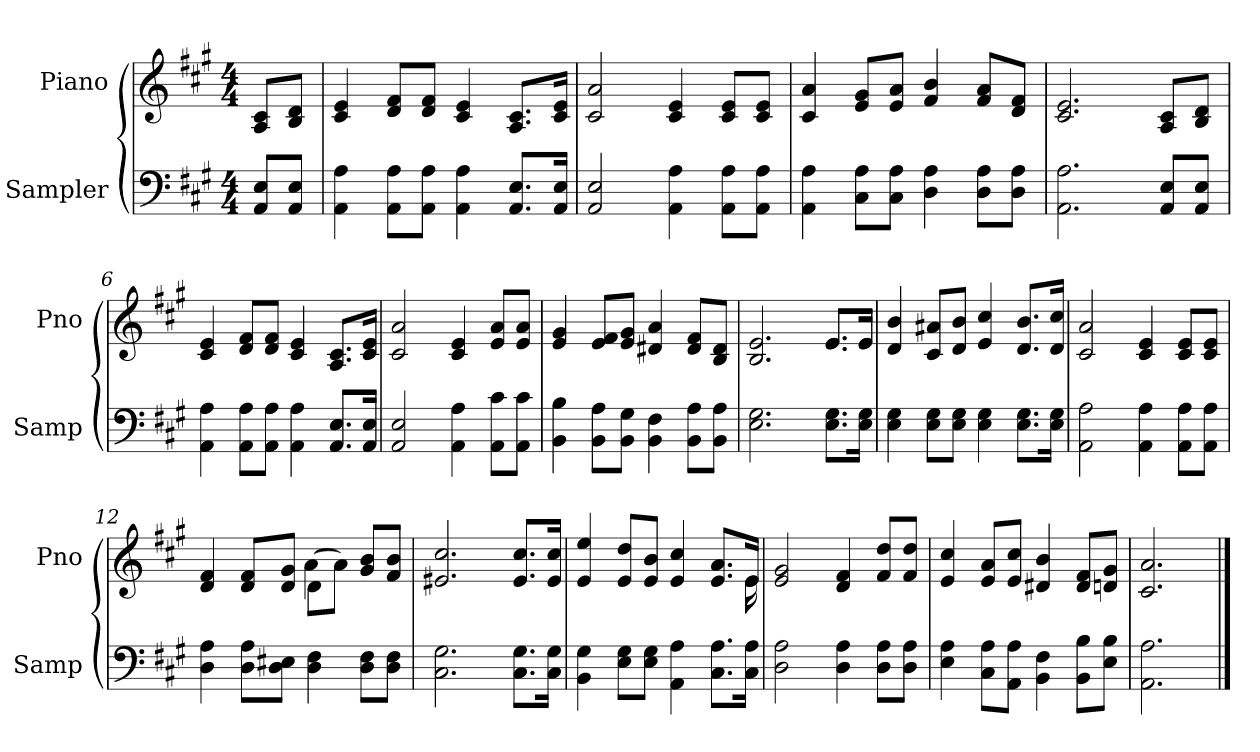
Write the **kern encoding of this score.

**kern	**kern
*part2	*part1
*staff2	*staff1
*I"Sampler	*I"Piano
*I'Samp	*I'Pno
*clefF4	*clefG2
*k[f#c#g#]	*k[f#c#g#]
*A:	*A:
*M4/4	*M4/4
=1	=1
8AA/ 8E/L	8A/ 8c#/L
8AA/ 8E/J	8B/ 8d/J
=2	=2
4AA 4A	4c# 4e
8AA\ 8A\L	8d/ 8f#/L
8AA\ 8A\J	8d/ 8f#/J
4AA 4A	4c# 4e
8.AA/ 8.E/L	8.A/ 8.c#/L
16AA/ 16E/Jk	16c#/ 16e/Jk
=3	=3
2AA 2E	2c# 2a
4AA 4A	4c# 4e
8AA\ 8A\L	8c#/ 8e/L
8AA\ 8A\J	8c#/ 8e/J
=4	=4
4AA 4A	4c# 4a
8C#\ 8A\L	8e/ 8g#/L
8C#\ 8A\J	8e/ 8a/J
4D 4A	4f# 4b
8D\ 8A\L	8f#/ 8a/L
8D\ 8A\J	8d/ 8f#/J
=5	=5
2.AA 2.A	2.c# 2.e
8AA/ 8E/L	8A/ 8c#/L
8AA/ 8E/J	8B/ 8d/J
=6	=6
4AA 4A	4c# 4e
8AA\ 8A\L	8d/ 8f#/L
8AA\ 8A\J	8d/ 8f#/J
4AA 4A	4c# 4e
8.AA/ 8.E/L	8.A/ 8.c#/L
16AA/ 16E/Jk	16c#/ 16e/Jk
=7	=7
2AA 2E	2c# 2a
4AA 4A	4c# 4e
8AA\ 8c#\L	8e/ 8a/L
8AA\ 8c#\J	8e/ 8a/J
=8	=8
4BB 4B	4e 4g#
8BB\ 8A\L	8e/ 8f#/L
8BB\ 8G#\J	8e/ 8g#/J
4BB 4F#	4d#X 4a
8BB\ 8A\L	8d#/ 8f#/L
8BB\ 8A\J	8B/ 8d#/J
=9	=9
*	*^
2.E 2.G#	2.B 2.e	2.ryy
8.E\ 8.G#\L	8.e/L	8.e/L
16E\ 16G#\Jk	16e/Jk	16e/Jk
*	*v	*v
=10	=10
4E 4G#	4d 4b
8E\ 8G#\L	8c#/ 8a#X/L
8E\ 8G#\J	8d/ 8b/J
4E 4G#	4e 4cc#
8.E\ 8.G#\L	8.d/ 8.b/L
16E\ 16G#\Jk	16d/ 16cc#/Jk
=11	=11
2AA 2A	2c# 2a
4AA 4A	4c# 4e
8AA\ 8A\L	8c#/ 8e/L
8AA\ 8A\J	8c#/ 8e/J
=12	=12
*	*^
4D 4A	4d 4f#	2ryy
8D\ 8A\L	8d/ 8f#/L	.
8D\ 8E#X\J	8d/ 8g#/J	.
4D 4F#	(8d\L	4a
.	8a\J)	.
8D\ 8F#\L	8g#/ 8b/L	4ryy
8D\ 8F#\J	8f#/ 8b/J	.
*	*v	*v
=13	=13
2.C# 2.G#	2.e#X 2.cc#
8.C#\ 8.G#\L	8.e#/ 8.cc#/L
16C#\ 16G#\Jk	16e#/ 16cc#/Jk
=14	=14
*	*^
4BB 4G#	4e 4ee	2...ryy
8E\ 8G#\L	8e/ 8dd/L	.
8E\ 8G#\J	8e/ 8b/J	.
4AA 4A	4e 4cc#	.
8.C#\ 8.A\L	8.e/ 8.a/L	.
16C#\ 16A\Jk	16e/Jk	16e
*	*v	*v
=15	=15
2D 2A	2e 2g#
4D 4A	4d 4f#
8D\ 8A\L	8f#/ 8dd/L
8D\ 8A\J	8f#/ 8dd/J
=16	=16
4E 4A	4e 4cc#
8C#\ 8A\L	8e/ 8a/L
8AA\ 8A\J	8e/ 8cc#/J
4BB 4F#	4d#X 4b
8BB\ 8B\L	8d#/ 8f#/L
8E\ 8B\J	8dn/ 8g#/J
=17	=17
2.AA 2.A	2.c# 2.a
==	==
*-	*-
